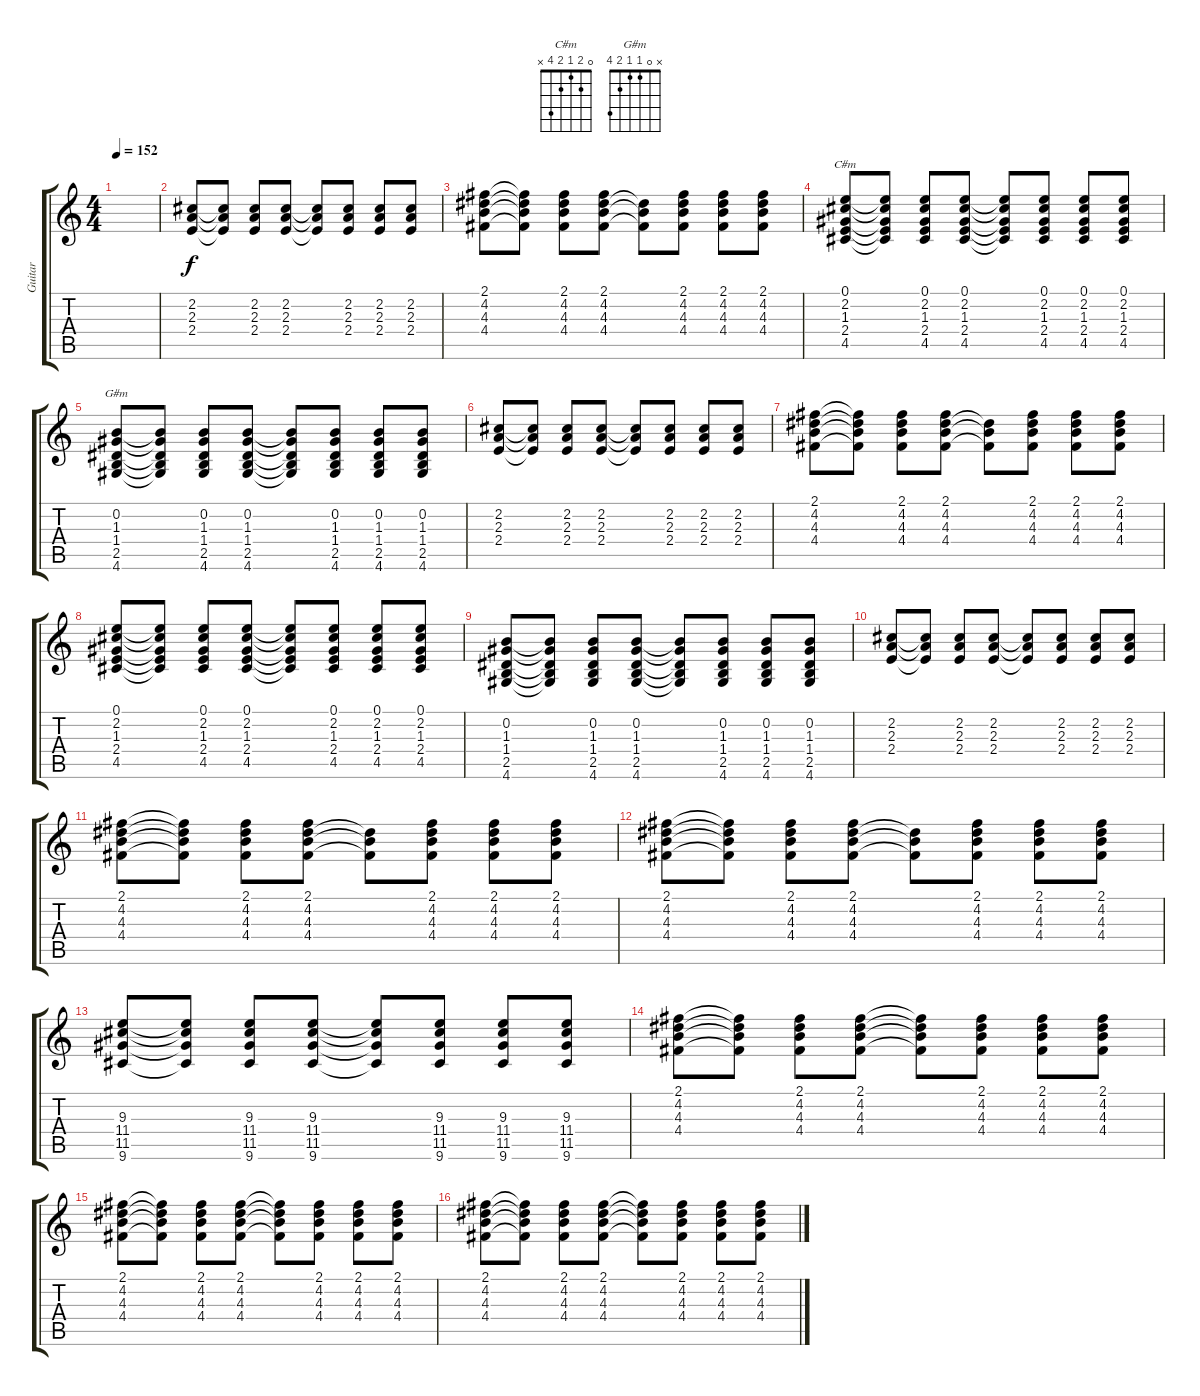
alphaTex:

\track ("Guitar" "Guitar") {instrument distortionguitar}
\staff {score tabs}
\tuning (E4 B3 G3 D3 A2 E2) {hide}
\chord ("C#m" 0 2 1 2 4 x)
\chord ("G#m" x 0 1 1 2 4)
\ts (4 4)
\tempo 152
\clef g2
\ks c
|
(2.2 2.3 2.4).8 (2.2{t} 2.3{t} 2.4{t}).8 (2.2 2.3 2.4).8 (2.2 2.3 2.4).8 (2.2{t} 2.3{t} 2.4{t}).8 (2.2 2.3 2.4).8 (2.2 2.3 2.4).8 (2.2 2.3 2.4).8 |
(2.1 4.2 4.3 4.4).8 (2.1{t} 4.2{t} 4.3{t} 4.4{t}).8 (2.1 4.2 4.3 4.4).8 (2.1 4.2 4.3 4.4).8 (4.2{t} 4.3{t} 4.4{t}).8 (2.1 4.2 4.3 4.4).8 (2.1 4.2 4.3 4.4).8 (2.1 4.2 4.3 4.4).8 |
(0.1 2.2 1.3 2.4 4.5).8{ch "C#m"} (0.1{t} 2.2{t} 1.3{t} 2.4{t} 4.5{t}).8 (0.1 2.2 1.3 2.4 4.5).8 (0.1 2.2 1.3 2.4 4.5).8 (0.1{t} 2.2{t} 1.3{t} 2.4{t} 4.5{t}).8 (0.1 2.2 1.3 2.4 4.5).8 (0.1 2.2 1.3 2.4 4.5).8 (0.1 2.2 1.3 2.4 4.5).8 |
(0.2 1.3 1.4 2.5 4.6).8{ch "G#m"} (0.2{t} 1.3{t} 1.4{t} 2.5{t} 4.6{t}).8 (0.2 1.3 1.4 2.5 4.6).8 (0.2 1.3 1.4 2.5 4.6).8 (0.2{t} 1.3{t} 1.4{t} 2.5{t} 4.6{t}).8 (0.2 1.3 1.4 2.5 4.6).8 (0.2 1.3 1.4 2.5 4.6).8 (0.2 1.3 1.4 2.5 4.6).8 |
(2.2 2.3 2.4).8 (2.2{t} 2.3{t} 2.4{t}).8 (2.2 2.3 2.4).8 (2.2 2.3 2.4).8 (2.2{t} 2.3{t} 2.4{t}).8 (2.2 2.3 2.4).8 (2.2 2.3 2.4).8 (2.2 2.3 2.4).8 |
(2.1 4.2 4.3 4.4).8 (2.1{t} 4.2{t} 4.3{t} 4.4{t}).8 (2.1 4.2 4.3 4.4).8 (2.1 4.2 4.3 4.4).8 (4.2{t} 4.3{t} 4.4{t}).8 (2.1 4.2 4.3 4.4).8 (2.1 4.2 4.3 4.4).8 (2.1 4.2 4.3 4.4).8 |
(0.1 2.2 1.3 2.4 4.5).8 (0.1{t} 2.2{t} 1.3{t} 2.4{t} 4.5{t}).8 (0.1 2.2 1.3 2.4 4.5).8 (0.1 2.2 1.3 2.4 4.5).8 (0.1{t} 2.2{t} 1.3{t} 2.4{t} 4.5{t}).8 (0.1 2.2 1.3 2.4 4.5).8 (0.1 2.2 1.3 2.4 4.5).8 (0.1 2.2 1.3 2.4 4.5).8 |
(0.2 1.3 1.4 2.5 4.6).8 (0.2{t} 1.3{t} 1.4{t} 2.5{t} 4.6{t}).8 (0.2 1.3 1.4 2.5 4.6).8 (0.2 1.3 1.4 2.5 4.6).8 (0.2{t} 1.3{t} 1.4{t} 2.5{t} 4.6{t}).8 (0.2 1.3 1.4 2.5 4.6).8 (0.2 1.3 1.4 2.5 4.6).8 (0.2 1.3 1.4 2.5 4.6).8 |
(2.2 2.3 2.4).8 (2.2{t} 2.3{t} 2.4{t}).8 (2.2 2.3 2.4).8 (2.2 2.3 2.4).8 (2.2{t} 2.3{t} 2.4{t}).8 (2.2 2.3 2.4).8 (2.2 2.3 2.4).8 (2.2 2.3 2.4).8 |
(2.1 4.2 4.3 4.4).8 (2.1{t} 4.2{t} 4.3{t} 4.4{t}).8 (2.1 4.2 4.3 4.4).8 (2.1 4.2 4.3 4.4).8 (4.2{t} 4.3{t} 4.4{t}).8 (2.1 4.2 4.3 4.4).8 (2.1 4.2 4.3 4.4).8 (2.1 4.2 4.3 4.4).8 |
(2.1 4.2 4.3 4.4).8 (2.1{t} 4.2{t} 4.3{t} 4.4{t}).8 (2.1 4.2 4.3 4.4).8 (2.1 4.2 4.3 4.4).8 (4.2{t} 4.3{t} 4.4{t}).8 (2.1 4.2 4.3 4.4).8 (2.1 4.2 4.3 4.4).8 (2.1 4.2 4.3 4.4).8 |
(9.3 11.4 11.5 9.6).8 (9.3{t} 11.4{t} 11.5{t} 9.6{t}).8 (9.3 11.4 11.5 9.6).8 (9.3 11.4 11.5 9.6).8 (9.3{t} 11.4{t} 11.5{t} 9.6{t}).8 (9.3 11.4 11.5 9.6).8 (9.3 11.4 11.5 9.6).8 (9.3 11.4 11.5 9.6).8 |
(2.1 4.2 4.3 4.4).8 (2.1{t} 4.2{t} 4.3{t} 4.4{t}).8 (2.1 4.2 4.3 4.4).8 (2.1 4.2 4.3 4.4).8 (2.1{t} 4.2{t} 4.3{t} 4.4{t}).8 (2.1 4.2 4.3 4.4).8 (2.1 4.2 4.3 4.4).8 (2.1 4.2 4.3 4.4).8 |
(2.1 4.2 4.3 4.4).8 (2.1{t} 4.2{t} 4.3{t} 4.4{t}).8 (2.1 4.2 4.3 4.4).8 (2.1 4.2 4.3 4.4).8 (2.1{t} 4.2{t} 4.3{t} 4.4{t}).8 (2.1 4.2 4.3 4.4).8 (2.1 4.2 4.3 4.4).8 (2.1 4.2 4.3 4.4).8 |
(2.1 4.2 4.3 4.4).8 (2.1{t} 4.2{t} 4.3{t} 4.4{t}).8 (2.1 4.2 4.3 4.4).8 (2.1 4.2 4.3 4.4).8 (2.1{t} 4.2{t} 4.3{t} 4.4{t}).8 (2.1 4.2 4.3 4.4).8 (2.1 4.2 4.3 4.4).8 (2.1 4.2 4.3 4.4).8
